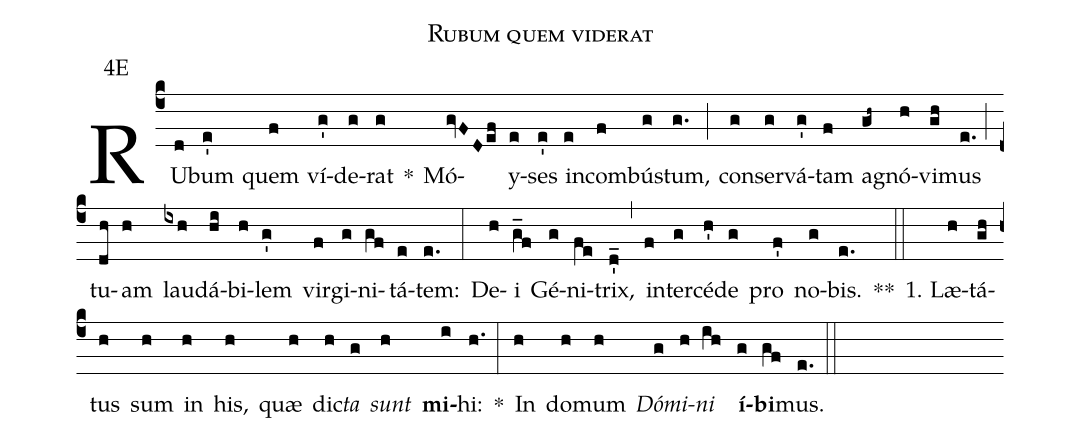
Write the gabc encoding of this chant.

name:Rubum quem viderat;
office-part:Antiphona;
mode:4;
annotation:4E;
%%
(c4) RU(d)bum(e') quem(f) ví(g')de(g)rat(g) *() Mó(gvFDef)y(e)ses(e') in(e)com(f)bú(g)stum,(g.) (;) con(g)ser(g)vá(g')tam(f) a(gh~)gnó(h)vi(gh)mus(e.) (;) tu(dh)am(h) lau(ixh)dá(hi)bi(h)lem(g') vir(f)gi(g)ni(gf)tá(e)tem:(e.) (:) De(h)i(g_f) Gé(g)ni(fe)trix,(d'_) (,) in(f)ter(g)cé(h')de(g) pro(f') no(g)bis.(e.) **(::)
1. Læ(h)tá(gh)tus(h) sum(h) in(h) his,(h) quæ(h) dic(h)<i>ta</i>(g) <i>sunt</i>(h) <b>mi</b>(i)hi:(h.) *(:) In(h) do(h)mum(h) <i>Dó</i>(g)<i>mi</i>(h)<i>ni</i>(ih) <b>í</b>(g)<b>bi</b>(gf)mus.(e.) (::)
